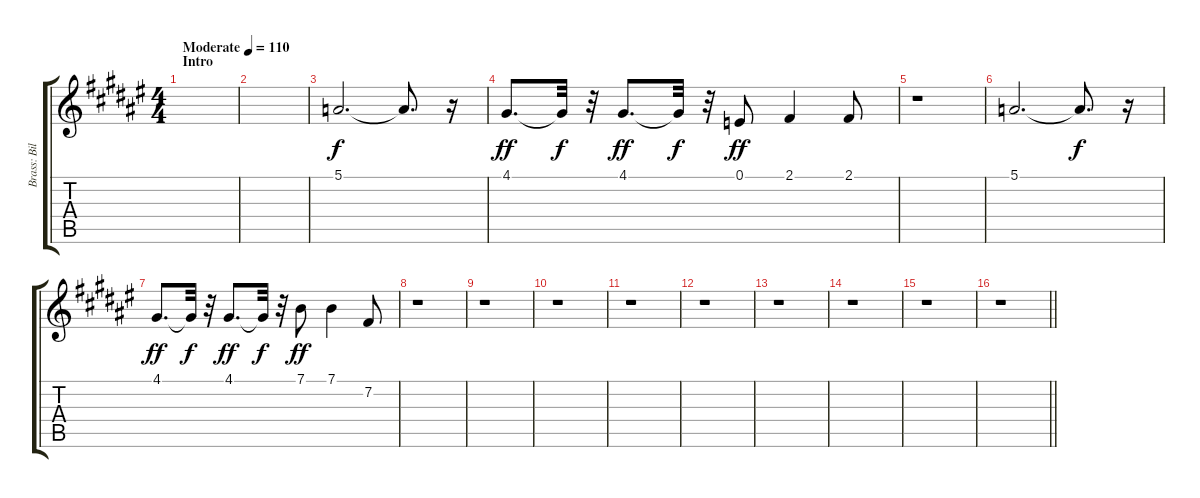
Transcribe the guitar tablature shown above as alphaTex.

\track ("Brass: Bill Payne" "Brass: Bil") {instrument brasssection}
\staff {score tabs}
\tuning (E4 B3 G3 D3 A2 E2) {hide}
\ts (4 4)
\section ("" "Intro")
\tempo (110 "Moderate")
\clef g2
\ks f#
|
|
5.1.2{d} 5.1{t}.8{d dy f} r.16 |
4.1.8{d dy ff} 4.1{t}.32{dy f} r.32 4.1.8{d dy ff} 4.1{t}.32{dy f} r.32 0.1.8{dy ff} 2.1.4 2.1.8 |
r.1 |
5.1.2{d} 5.1{t}.8{d dy f} r.16 |
4.1.8{d dy ff} 4.1{t}.32{dy f} r.32 4.1.8{d dy ff} 4.1{t}.32{dy f} r.32 7.1.8{dy ff} 7.1.4 7.2.8 |
r.1 |
r.1 |
r.1 |
r.1 |
r.1 |
r.1 |
r.1 |
r.1 |
\barLineRight lightlight
r.1
